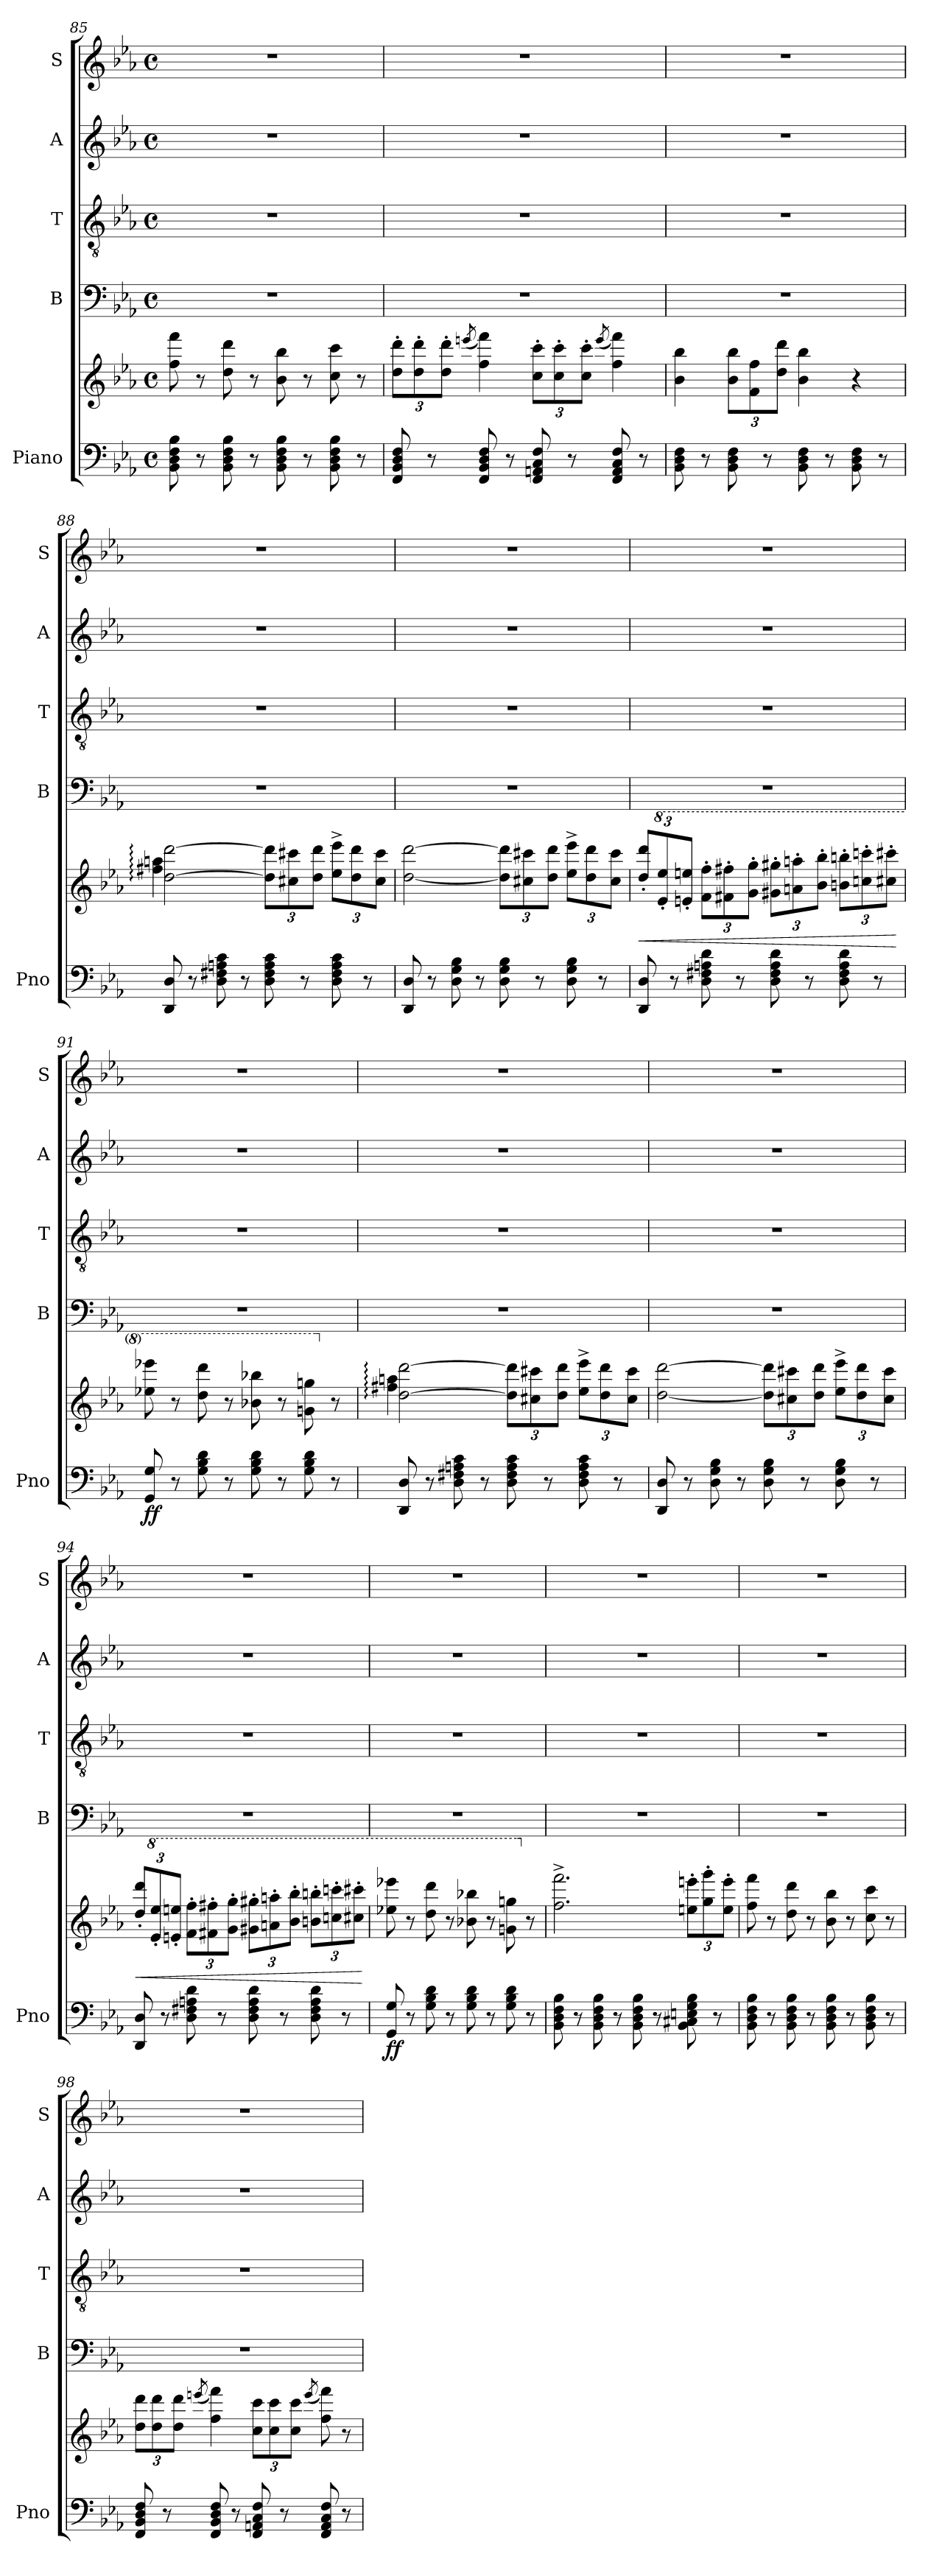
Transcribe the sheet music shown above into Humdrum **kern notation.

**kern	**kern	**dynam	**kern	**kern	**kern	**kern
*part5	*part5	*part5	*part4	*part3	*part2	*part1
*staff6	*staff5	*staff5/6	*staff4	*staff3	*staff2	*staff1
*I"Piano	*	*	*I"B	*I"T	*I"A	*I"S
*I'Pno	*	*	*I'B	*I'T	*I'A	*I'S
*clefF4	*clefG2	*	*clefF4	*clefGv2	*clefG2	*clefG2
*k[b-e-a-]	*k[b-e-a-]	*	*k[b-e-a-]	*k[b-e-a-]	*k[b-e-a-]	*k[b-e-a-]
*M4/4	*M4/4	*	*M4/4	*M4/4	*M4/4	*M4/4
*met(c)	*met(c)	*	*met(c)	*met(c)	*met(c)	*met(c)
=85	=85	=85	=85	=85	=85	=85
8BB-\ 8D\ 8F\ 8B-\	8ff\ 8fff\	.	1r	1r	1r	1r
8r	8r	.	.	.	.	.
8BB-\ 8D\ 8F\ 8B-\	8dd\ 8ddd\	.	.	.	.	.
8r	8r	.	.	.	.	.
8BB-\ 8D\ 8F\ 8B-\	8b-\ 8bb-\	.	.	.	.	.
8r	8r	.	.	.	.	.
8BB-\ 8D\ 8F\ 8B-\	8cc\ 8ccc\	.	.	.	.	.
8r	8r	.	.	.	.	.
!!LO:LB:g=z
=86	=86	=86	=86	=86	=86	=86
*	*Xbrackettup	*	*	*	*	*
8FF/ 8BB-/ 8D/ 8F/	12dd\' 12ddd\'L	.	1r	1r	1r	1r
.	12dd\' 12ddd\'	.	.	.	.	.
8r	.	.	.	.	.	.
.	12dd\' 12ddd\'J	.	.	.	.	.
.	(8qeeen/	.	.	.	.	.
8FF/ 8BB-/ 8D/ 8F/	4ff\ 4fff\)	.	.	.	.	.
8r	.	.	.	.	.	.
8FF/ 8AAn/ 8C/ 8F/	12cc\' 12ccc\'L	.	.	.	.	.
.	12cc\' 12ccc\'	.	.	.	.	.
8r	.	.	.	.	.	.
.	12cc\' 12ccc\'J	.	.	.	.	.
.	(8qeee/	.	.	.	.	.
8FF/ 8AA/ 8C/ 8F/	4ff\ 4fff\)	.	.	.	.	.
8r	.	.	.	.	.	.
=87	=87	=87	=87	=87	=87	=87
8BB-\ 8D\ 8F\	4b-\ 4bb-\	.	1r	1r	1r	1r
8r	.	.	.	.	.	.
8BB-\ 8D\ 8F\	12b-\ 12bb-\L	.	.	.	.	.
.	12f\ 12ff\	.	.	.	.	.
8r	.	.	.	.	.	.
.	12dd\ 12ddd\J	.	.	.	.	.
8BB-\ 8D\ 8F\	4b-\ 4bb-\	.	.	.	.	.
8r	.	.	.	.	.	.
8BB-\ 8D\ 8F\	4r	.	.	.	.	.
8r	.	.	.	.	.	.
=88	=88	=88	=88	=88	=88	=88
*	*^	*	*	*	*	*
8DD/ 8D/	[2dd\: [2ddd\:	4ff#X\: 4aan\:	.	1r	1r	1r	1r
8r	.	.	.	.	.	.	.
8D\ 8F#X\ 8An\ 8c\	.	2.ryy	.	.	.	.	.
8r	.	.	.	.	.	.	.
8D\ 8F#\ 8A\ 8c\	12dd\] 12ddd\]L	.	.	.	.	.	.
.	12cc#X\ 12ccc#X\	.	.	.	.	.	.
8r	.	.	.	.	.	.	.
.	12dd\ 12ddd\J	.	.	.	.	.	.
8D\ 8F#\ 8A\ 8c\	12ee-\^ 12eee-\^L	.	.	.	.	.	.
.	12dd\ 12ddd\	.	.	.	.	.	.
8r	.	.	.	.	.	.	.
.	12cc#\ 12ccc#\J	.	.	.	.	.	.
*	*v	*v	*	*	*	*	*
=89	=89	=89	=89	=89	=89	=89
8DD/ 8D/	[2dd\ [2ddd\	.	1r	1r	1r	1r
8r	.	.	.	.	.	.
8D\ 8G\ 8B-\	.	.	.	.	.	.
8r	.	.	.	.	.	.
8D\ 8G\ 8B-\	12dd\] 12ddd\]L	.	.	.	.	.
.	12cc#X\ 12ccc#X\	.	.	.	.	.
8r	.	.	.	.	.	.
.	12dd\ 12ddd\J	.	.	.	.	.
8D\ 8G\ 8B-\	12ee-\^ 12eee-\^L	.	.	.	.	.
.	12dd\ 12ddd\	.	.	.	.	.
8r	.	.	.	.	.	.
.	12cc#\ 12ccc#\J	.	.	.	.	.
!!LO:LB:g=z
=90	=90	=90	=90	=90	=90	=90
!	!	!LO:HP:b	!	!	!	!
8DD/ 8D/	12dd/' 12ddd/'L	<	1r	1r	1r	1r
*	*8va	*	*	*	*	*
.	12ee-/' 12eee-/'	.	.	.	.	.
8r	.	.	.	.	.	.
.	12een/' 12eeen/'J	.	.	.	.	.
8D\ 8F#X\ 8An\ 8d\	12ff\' 12fff\'L	.	.	.	.	.
.	12ff#X\' 12fff#X\'	.	.	.	.	.
8r	.	.	.	.	.	.
.	12gg\' 12ggg\'J	.	.	.	.	.
8D\ 8F#\ 8A\ 8d\	12gg#X\' 12ggg#X\'L	.	.	.	.	.
.	12aan\' 12aaan\'	.	.	.	.	.
8r	.	.	.	.	.	.
.	12bb-\' 12bbb-\'J	.	.	.	.	.
8D\ 8F#\ 8A\ 8d\	12bbn\' 12bbbn\'L	.	.	.	.	.
.	12cccn\' 12ccccn\'	.	.	.	.	.
8r	.	.	.	.	.	.
.	12ccc#X\' 12cccc#X\'J	.	.	.	.	.
.	.	[	.	.	.	.
=91	=91	=91	=91	=91	=91	=91
!	!	!LO:DY:b=2	!	!	!	!
!	!	!LO:DY:n=1:b	!	!	!	!
8GG/ 8G/	8eee-X\ 8eeee-X\	f f	1r	1r	1r	1r
8r	8r	.	.	.	.	.
!	!	!LO:DY:n=2:b=2	!	!	!	!
!	!	!LO:DY:n=3:b	!	!	!	!
8G\ 8B-\ 8d\	8ddd\ 8dddd\	mp mp	.	.	.	.
8r	8r	.	.	.	.	.
8G\ 8B-\ 8d\	8bb-X\ 8bbb-X\	.	.	.	.	.
8r	8r	.	.	.	.	.
8G\ 8B-\ 8d\	8ggn\ 8gggn\	.	.	.	.	.
*	*X8va	*	*	*	*	*
8r	8r	.	.	.	.	.
=92	=92	=92	=92	=92	=92	=92
*	*^	*	*	*	*	*
8DD/ 8D/	[2dd\: [2ddd\:	4ff#X\: 4aan\:	.	1r	1r	1r	1r
8r	.	.	.	.	.	.	.
8D\ 8F#X\ 8An\ 8c\	.	2.ryy	.	.	.	.	.
8r	.	.	.	.	.	.	.
8D\ 8F#\ 8A\ 8c\	12dd\] 12ddd\]L	.	.	.	.	.	.
.	12cc#X\ 12ccc#X\	.	.	.	.	.	.
8r	.	.	.	.	.	.	.
.	12dd\ 12ddd\J	.	.	.	.	.	.
8D\ 8F#\ 8A\ 8c\	12ee-\^ 12eee-\^L	.	.	.	.	.	.
.	12dd\ 12ddd\	.	.	.	.	.	.
8r	.	.	.	.	.	.	.
.	12cc#\ 12ccc#\J	.	.	.	.	.	.
*	*v	*v	*	*	*	*	*
!!LO:LB:g=z
=93	=93	=93	=93	=93	=93	=93
8DD/ 8D/	[2dd\ [2ddd\	.	1r	1r	1r	1r
8r	.	.	.	.	.	.
8D\ 8G\ 8B-\	.	.	.	.	.	.
8r	.	.	.	.	.	.
8D\ 8G\ 8B-\	12dd\] 12ddd\]L	.	.	.	.	.
.	12cc#X\ 12ccc#X\	.	.	.	.	.
8r	.	.	.	.	.	.
.	12dd\ 12ddd\J	.	.	.	.	.
8D\ 8G\ 8B-\	12ee-\^ 12eee-\^L	.	.	.	.	.
.	12dd\ 12ddd\	.	.	.	.	.
8r	.	.	.	.	.	.
.	12cc#\ 12ccc#\J	.	.	.	.	.
=94	=94	=94	=94	=94	=94	=94
!	!	!LO:HP:b	!	!	!	!
8DD/ 8D/	12dd/' 12ddd/'L	<	1r	1r	1r	1r
*	*8va	*	*	*	*	*
.	12ee-/' 12eee-/'	.	.	.	.	.
8r	.	.	.	.	.	.
.	12een/' 12eeen/'J	.	.	.	.	.
8D\ 8F#X\ 8An\ 8d\	12ff\' 12fff\'L	.	.	.	.	.
.	12ff#X\' 12fff#X\'	.	.	.	.	.
8r	.	.	.	.	.	.
.	12gg\' 12ggg\'J	.	.	.	.	.
8D\ 8F#\ 8A\ 8d\	12gg#X\' 12ggg#X\'L	.	.	.	.	.
.	12aan\' 12aaan\'	.	.	.	.	.
8r	.	.	.	.	.	.
.	12bb-\' 12bbb-\'J	.	.	.	.	.
8D\ 8F#\ 8A\ 8d\	12bbn\' 12bbbn\'L	.	.	.	.	.
.	12cccn\' 12ccccn\'	.	.	.	.	.
8r	.	.	.	.	.	.
.	12ccc#X\' 12cccc#X\'J	.	.	.	.	.
.	.	[	.	.	.	.
=95	=95	=95	=95	=95	=95	=95
!	!	!LO:DY:b=2	!	!	!	!
!	!	!LO:DY:n=1:b	!	!	!	!
8GG/ 8G/	8eee-X\ 8eeee-X\	f f	1r	1r	1r	1r
8r	8r	.	.	.	.	.
!	!	!LO:DY:n=2:b=2	!	!	!	!
!	!	!LO:DY:n=3:b	!	!	!	!
8G\ 8B-\ 8d\	8ddd\ 8dddd\	mp mp	.	.	.	.
8r	8r	.	.	.	.	.
8G\ 8B-\ 8d\	8bb-X\ 8bbb-X\	.	.	.	.	.
8r	8r	.	.	.	.	.
8G\ 8B-\ 8d\	8ggn\ 8gggn\	.	.	.	.	.
*	*X8va	*	*	*	*	*
8r	8r	.	.	.	.	.
=96	=96	=96	=96	=96	=96	=96
8BB-\ 8D\ 8F\ 8B-\	2.ff\^ 2.fff\^	.	1r	1r	1r	1r
8r	.	.	.	.	.	.
8BB-\ 8D\ 8F\ 8B-\	.	.	.	.	.	.
8r	.	.	.	.	.	.
8BB-\ 8D\ 8F\ 8B-\	.	.	.	.	.	.
8r	.	.	.	.	.	.
8BB-\ 8C#X\ 8En\ 8G\ 8B-\	12een\' 12eeen\'L	.	.	.	.	.
.	12gg\' 12ggg\'	.	.	.	.	.
8r	.	.	.	.	.	.
.	12ee\' 12eee\'J	.	.	.	.	.
!!LO:PB:g=z
=97	=97	=97	=97	=97	=97	=97
8BB-\ 8D\ 8F\ 8B-\	8ff\ 8fff\	.	1r	1r	1r	1r
8r	8r	.	.	.	.	.
8BB-\ 8D\ 8F\ 8B-\	8dd\ 8ddd\	.	.	.	.	.
8r	8r	.	.	.	.	.
8BB-\ 8D\ 8F\ 8B-\	8b-\ 8bb-\	.	.	.	.	.
8r	8r	.	.	.	.	.
8BB-\ 8D\ 8F\ 8B-\	8cc\ 8ccc\	.	.	.	.	.
8r	8r	.	.	.	.	.
=98	=98	=98	=98	=98	=98	=98
8FF/ 8BB-/ 8D/ 8F/	12dd\ 12ddd\L	.	1r	1r	1r	1r
.	12dd\ 12ddd\	.	.	.	.	.
8r	.	.	.	.	.	.
.	12dd\ 12ddd\J	.	.	.	.	.
.	(8qeeen/	.	.	.	.	.
8FF/ 8BB-/ 8D/ 8F/	4ff\ 4fff\)	.	.	.	.	.
8r	.	.	.	.	.	.
8FF/ 8AAn/ 8C/ 8F/	12cc\ 12ccc\L	.	.	.	.	.
.	12cc\ 12ccc\	.	.	.	.	.
8r	.	.	.	.	.	.
.	12cc\ 12ccc\J	.	.	.	.	.
.	(8qeee/	.	.	.	.	.
8FF/ 8AA/ 8C/ 8F/	8ff\ 8fff\)	.	.	.	.	.
8r	8r	.	.	.	.	.
=	=	=	=	=	=	=
*-	*-	*-	*-	*-	*-	*-
